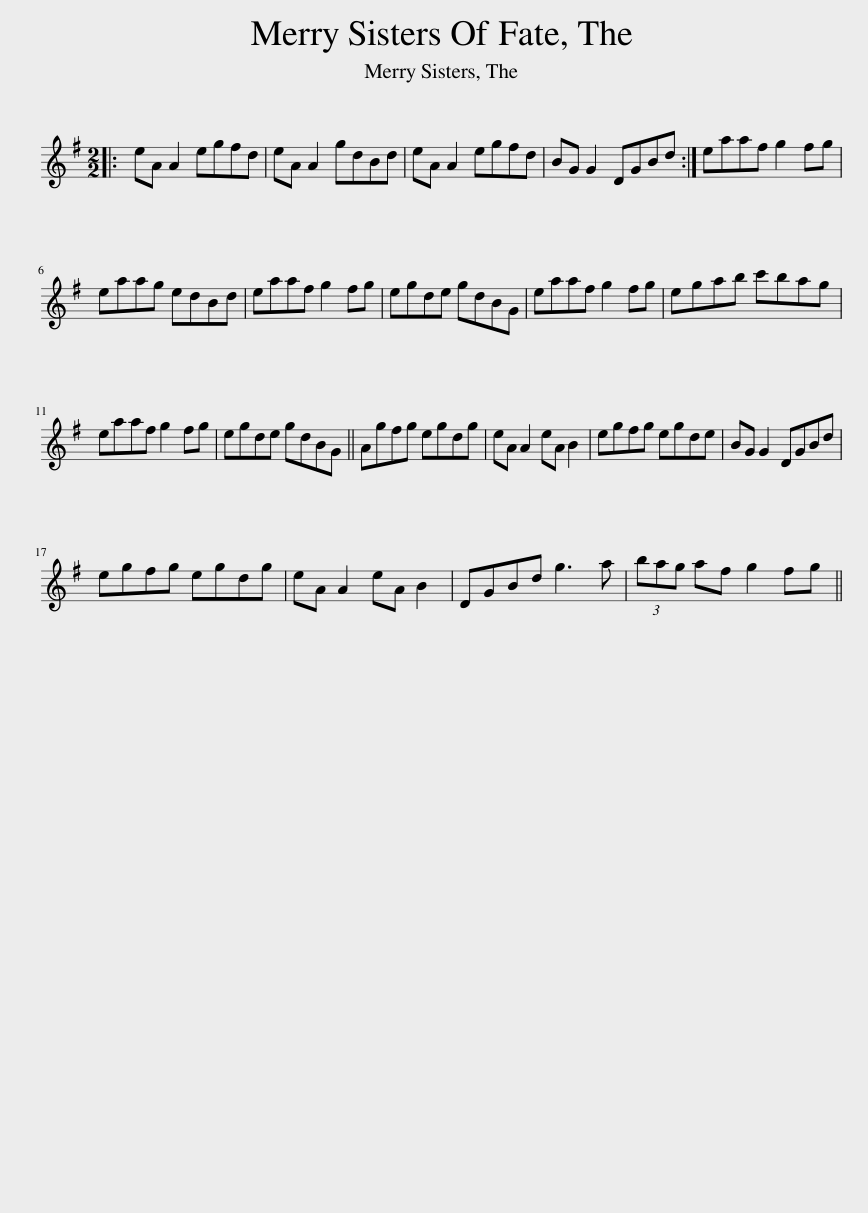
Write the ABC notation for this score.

X:1
L:1/8
M:2/2
I:linebreak $
K:G
V:1 treble
V:1
|: eA A2 egfd | eA A2 gdBd | eA A2 egfd | BG G2 DGBd :| eaaf g2 fg |$ %5
 eaag edBd | eaaf g2 fg | egde gdBG | eaaf g2 fg | egab c'bag |$ %10
 eaaf g2 fg | egde gdBG || Agfg egdg | eA A2 eA B2 | egfg egde | %15
 BG G2 DGBd |$ egfg egdg | eA A2 eA B2 | DGBd g3 a | (3bag af g2 fg || %20
